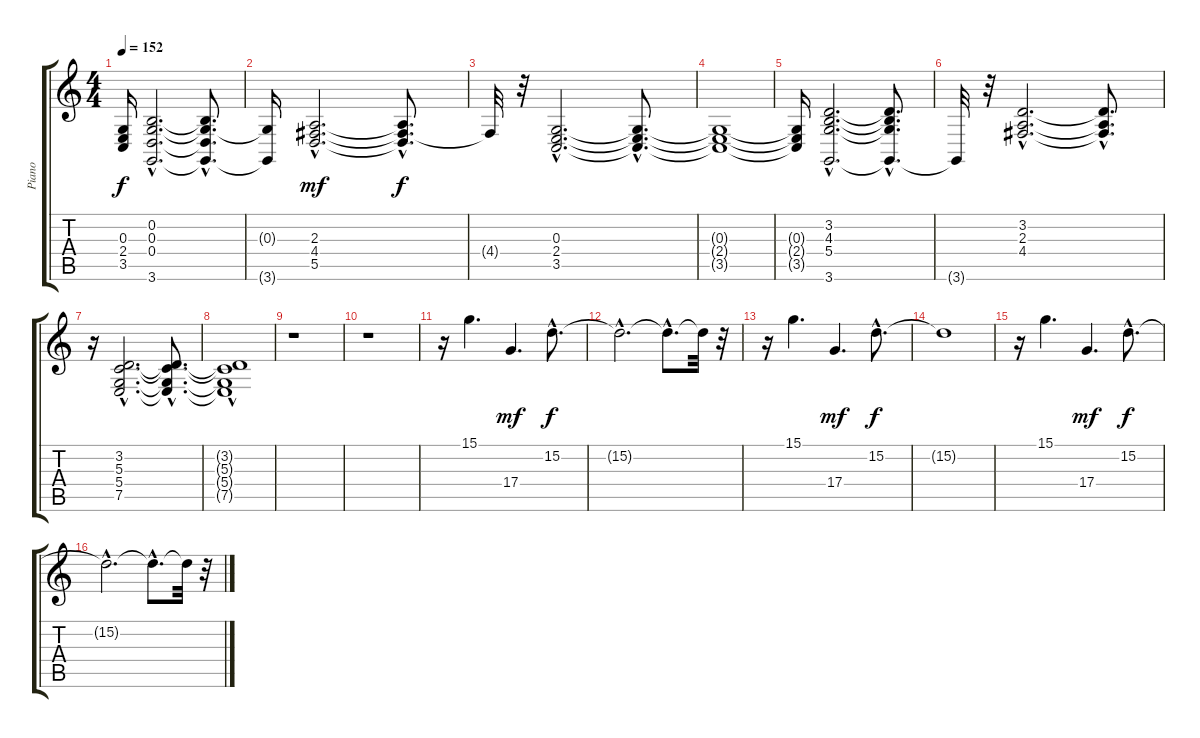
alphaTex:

\track ("Piano" "Piano") {instrument acousticgrandpiano}
\staff {score tabs}
\tuning (E4 B3 G3 D3 A2 E2) {hide}
\ts (4 4)
\tempo 152
\clef g2
\ks c
(0.3{t} 2.4{t} 3.5{t}).16{dy f} (0.2{hac} 0.3{hac} 0.4{hac} 3.6{hac}).2{d} (0.2{t} 0.3{hac t} 0.4{t} 3.6{hac t}).8{d} |
(0.3{t} 3.6{t}).16 (2.3{hac} 4.4{hac} 5.5{hac}).2{d dy mf} (2.3{hac t} 4.4{hac t} 5.5{t}).8{d dy f} |
4.4{t}.32 r.32 (0.3{hac} 2.4{hac} 3.5{hac}).2{d} (0.3{hac t} 2.4{hac t} 3.5{hac t}).8{d} |
(0.3{t} 2.4{t} 3.5{t}).1 |
(0.3{t} 2.4{t} 3.5{t}).16 (3.2{hac} 4.3{hac} 5.4{hac} 3.6{hac}).2{d} (3.2{t} 4.3{t} 5.4{t} 3.6{hac t}).8{d} |
3.6{t}.32 r.32 (3.2{hac} 2.3{hac} 4.4{hac}).2{d} (3.2{t} 2.3{t} 4.4{hac t}).8{d} |
r.16 (3.2{hac} 5.3{hac} 5.4{hac} 7.5{hac}).2{d} (3.2{hac t} 5.3{hac t} 5.4{hac t} 7.5{hac t}).8{d} |
(3.2{t} 5.3{t} 5.4{t} 7.5{hac t}).1 |
r.1 |
r.1 |
r.16 15.1.4{d} 17.4.4{d dy mf} 15.2{hac}.8{d dy f} |
15.2{hac t}.2{d} 15.2{hac t}.8{d} 15.2{t}.32 r.32 |
r.16 15.1.4{d} 17.4.4{d dy mf} 15.2{hac}.8{d dy f} |
15.2{t}.1 |
r.16 15.1.4{d} 17.4.4{d dy mf} 15.2{hac}.8{d dy f} |
15.2{hac t}.2{d} 15.2{hac t}.8{d} 15.2{t}.32 r.32
